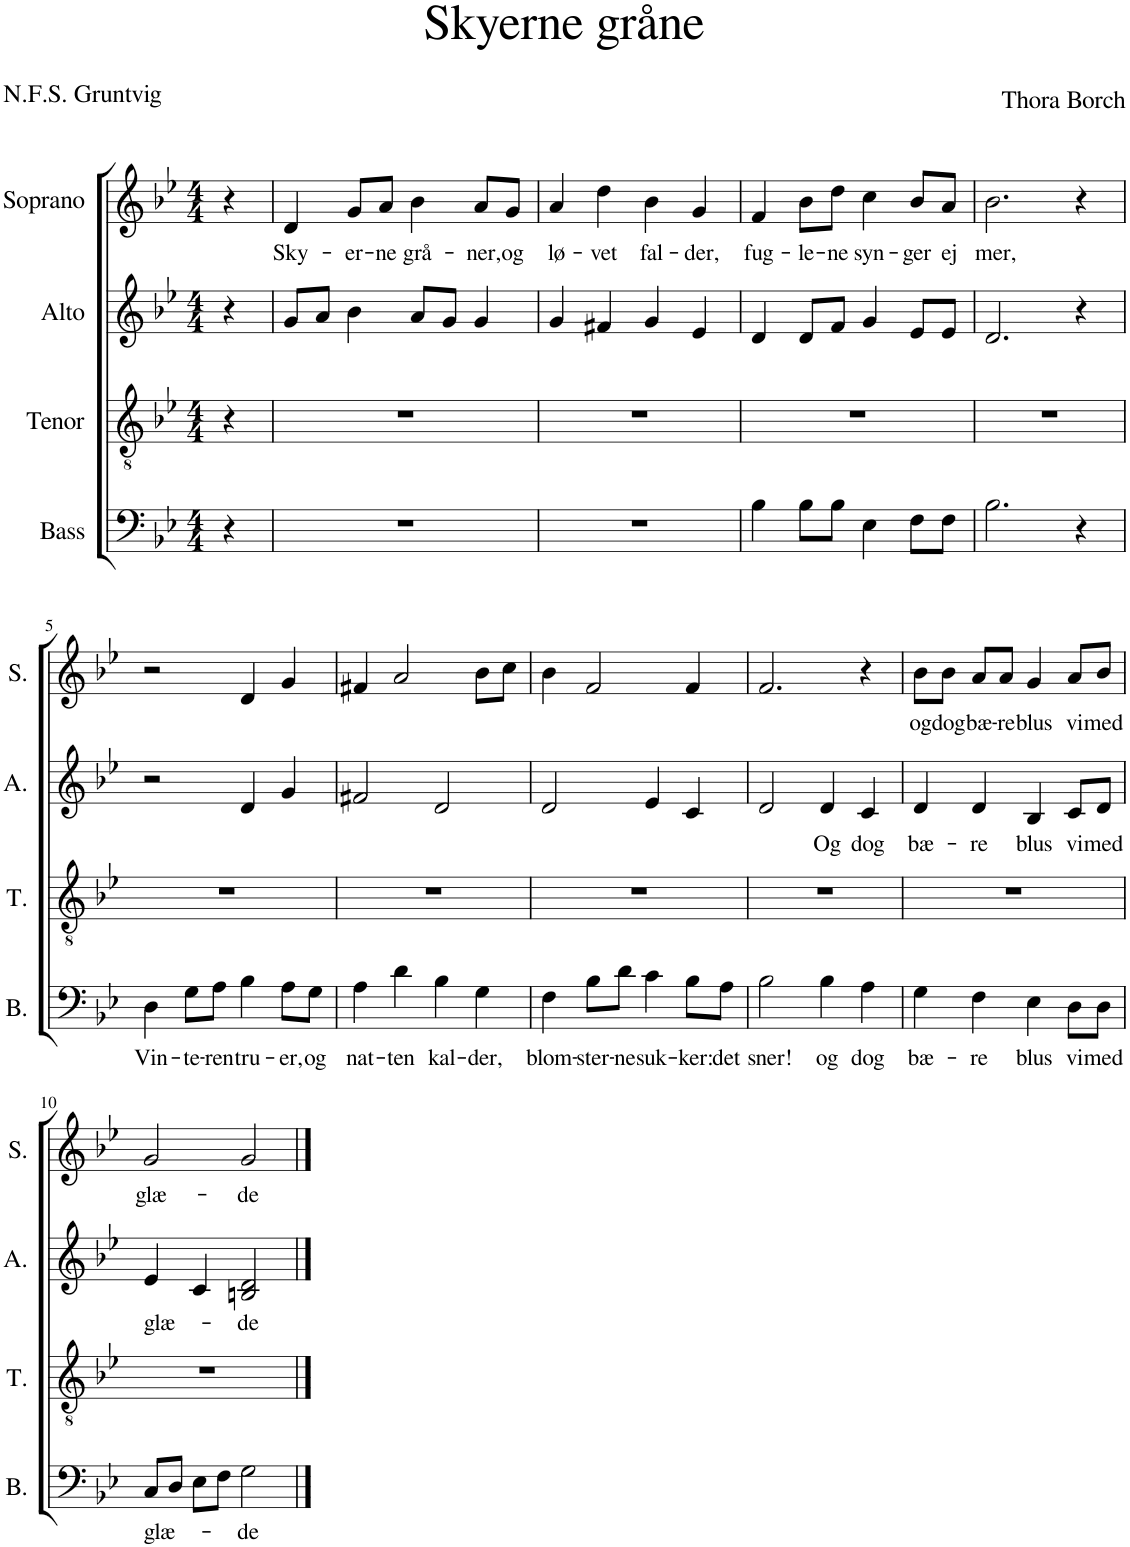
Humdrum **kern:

**kern	**text	**kern	**kern	**text	**kern	**text
*part4	*part4	*part3	*part2	*part2	*part1	*part1
*staff4	*staff4	*staff3	*staff2	*staff2	*staff1	*staff1
*I"Bass	*	*I"Tenor	*I"Alto	*	*I"Soprano	*
*I'B.	*	*I'T.	*I'A.	*	*I'S.	*
*clefF4	*	*clefGv2	*clefG2	*	*clefG2	*
*k[b-e-]	*	*k[b-e-]	*k[b-e-]	*	*k[b-e-]	*
*M4/4	*	*M4/4	*M4/4	*	*M4/4	*
=	=	=	=	=	=	=
4r	.	4r	4r	.	4r	.
=1	=1	=1	=1	=1	=1	=1
!	!	!	!	!	!	!LO:LY:b
1r	.	1r	8g/L	.	4d/	Sky-
.	.	.	8a/J	.	.	.
!	!	!	!	!	!	!LO:LY:b
.	.	.	4b-\	.	8g/L	-er-
!	!	!	!	!	!	!LO:LY:b
.	.	.	.	.	8a/J	-ne
!	!	!	!	!	!	!LO:LY:b
.	.	.	8a/L	.	4b-\	grå-
.	.	.	8g/J	.	.	.
!	!	!	!	!	!	!LO:LY:b
.	.	.	4g/	.	8a/L	-ner,
!	!	!	!	!	!	!LO:LY:b
.	.	.	.	.	8g/J	og
=2	=2	=2	=2	=2	=2	=2
!	!	!	!	!	!	!LO:LY:b
1r	.	1r	4g/	.	4a/	lø-
!	!	!	!	!	!	!LO:LY:b
.	.	.	4f#X/	.	4dd\	-vet
!	!	!	!	!	!	!LO:LY:b
.	.	.	4g/	.	4b-\	fal-
!	!	!	!	!	!	!LO:LY:b
.	.	.	4e-/	.	4g/	-der,
=3	=3	=3	=3	=3	=3	=3
!	!	!	!	!	!	!LO:LY:b
4B-\	.	1r	4d/	.	4f/	fug-
!	!	!	!	!	!	!LO:LY:b
8B-\L	.	.	8d/L	.	8b-\L	-le-
!	!	!	!	!	!	!LO:LY:b
8B-\J	.	.	8f/J	.	8dd\J	-ne
!	!	!	!	!	!	!LO:LY:b
4E-\	.	.	4g/	.	4cc\	syn-
!	!	!	!	!	!	!LO:LY:b
8F\L	.	.	8e-/L	.	8b-/L	-ger
!	!	!	!	!	!	!LO:LY:b
8F\J	.	.	8e-/J	.	8a/J	ej
=4	=4	=4	=4	=4	=4	=4
!	!	!	!	!	!	!LO:LY:b
2.B-\	.	1r	2.d/	.	2.b-\	mer,
4r	.	.	4r	.	4r	.
!!LO:LB:g=z
=5	=5	=5	=5	=5	=5	=5
!	!LO:LY:b	!	!	!	!	!
4D\	Vin-	1r	2r	.	2r	.
!	!LO:LY:b	!	!	!	!	!
8G\L	-te-	.	.	.	.	.
!	!LO:LY:b	!	!	!	!	!
8A\J	-ren	.	.	.	.	.
!	!LO:LY:b	!	!	!	!	!
4B-\	tru-	.	4d/	.	4d/	.
!	!LO:LY:b	!	!	!	!	!
8A\L	-er,	.	4g/	.	4g/	.
!	!LO:LY:b	!	!	!	!	!
8G\J	og	.	.	.	.	.
=6	=6	=6	=6	=6	=6	=6
!	!LO:LY:b	!	!	!	!	!
4A\	nat-	1r	2f#X/	.	4f#X/	.
!	!LO:LY:b	!	!	!	!	!
4d\	-ten	.	.	.	2a/	.
!	!LO:LY:b	!	!	!	!	!
4B-\	kal-	.	2d/	.	.	.
!	!LO:LY:b	!	!	!	!	!
4G\	-der,	.	.	.	8b-\L	.
.	.	.	.	.	8cc\J	.
=7	=7	=7	=7	=7	=7	=7
!	!LO:LY:b	!	!	!	!	!
4F\	blom-	1r	2d/	.	4b-\	.
!	!LO:LY:b	!	!	!	!	!
8B-\L	-ster-	.	.	.	2f/	.
!	!LO:LY:b	!	!	!	!	!
8d\J	-ne	.	.	.	.	.
!	!LO:LY:b	!	!	!	!	!
4c\	suk-	.	4e-/	.	.	.
!	!LO:LY:b	!	!	!	!	!
8B-\L	-ker:	.	4c/	.	4f/	.
!	!LO:LY:b	!	!	!	!	!
8A\J	det	.	.	.	.	.
=8	=8	=8	=8	=8	=8	=8
!	!LO:LY:b	!	!	!	!	!
2B-\	sner!	1r	2d/	.	2.f/	.
!	!LO:LY:b	!	!	!LO:LY:b	!	!
4B-\	og	.	4d/	Og	.	.
!	!LO:LY:b	!	!	!LO:LY:b	!	!
4A\	dog	.	4c/	dog	4r	.
=9	=9	=9	=9	=9	=9	=9
!	!LO:LY:b	!	!	!LO:LY:b	!	!LO:LY:b
4G\	bæ-	1r	4d/	bæ-	8b-\L	og
!	!	!	!	!	!	!LO:LY:b
.	.	.	.	.	8b-\J	dog
!	!LO:LY:b	!	!	!LO:LY:b	!	!LO:LY:b
4F\	-re	.	4d/	-re	8a/L	bæ-
!	!	!	!	!	!	!LO:LY:b
.	.	.	.	.	8a/J	-re
!	!LO:LY:b	!	!	!LO:LY:b	!	!LO:LY:b
4E-\	blus	.	4B-/	blus	4g/	blus
!	!LO:LY:b	!	!	!LO:LY:b	!	!LO:LY:b
8D\L	vi	.	8c/L	vi	8a/L	vi
!	!LO:LY:b	!	!	!LO:LY:b	!	!LO:LY:b
8D\J	med	.	8d/J	med	8b-/J	med
!!LO:LB:g=z
=10	=10	=10	=10	=10	=10	=10
!	!LO:LY:b	!	!	!LO:LY:b	!	!LO:LY:b
8C/L	glæ-	1r	4e-/	glæ-	2g/	glæ-
8D/J	.	.	.	.	.	.
8E-\L	.	.	4c/	.	.	.
8F\J	.	.	.	.	.	.
!	!LO:LY:b	!	!	!LO:LY:b	!	!LO:LY:b
2G\	-de	.	2Bn/ 2d/	-de	2g/	-de
==	==	==	==	==	==	==
*-	*-	*-	*-	*-	*-	*-
